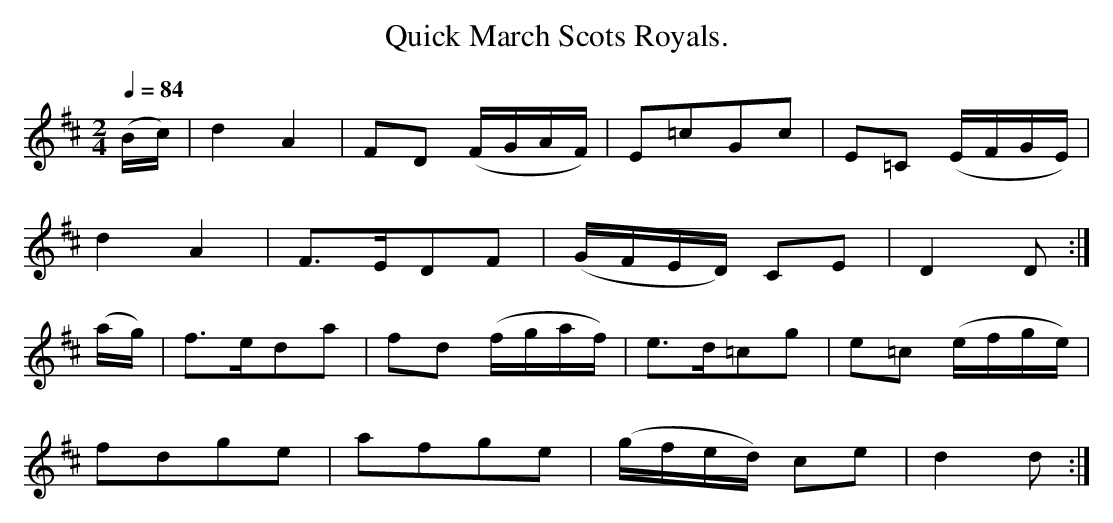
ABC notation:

X:1
T:Quick March Scots Royals.
M:2/4
L:1/8
Q:1/4=84
K:D major
(B/c/)|d2 A2|FD (F/G/A/F/)| E=c```````Gc|E=C (E/F/G/E/)|
       d2 A2|F>E`DF       |(G/F/E/D/) CE|D2   D       :|
(a/g/)|f>eda|fd (f/g/a/f/)| e>d``````=cg|e=c (e/f/g/e/)|
       fd`ge|af``ge       |(g/f/e/d/) ce|d2   d       :|
